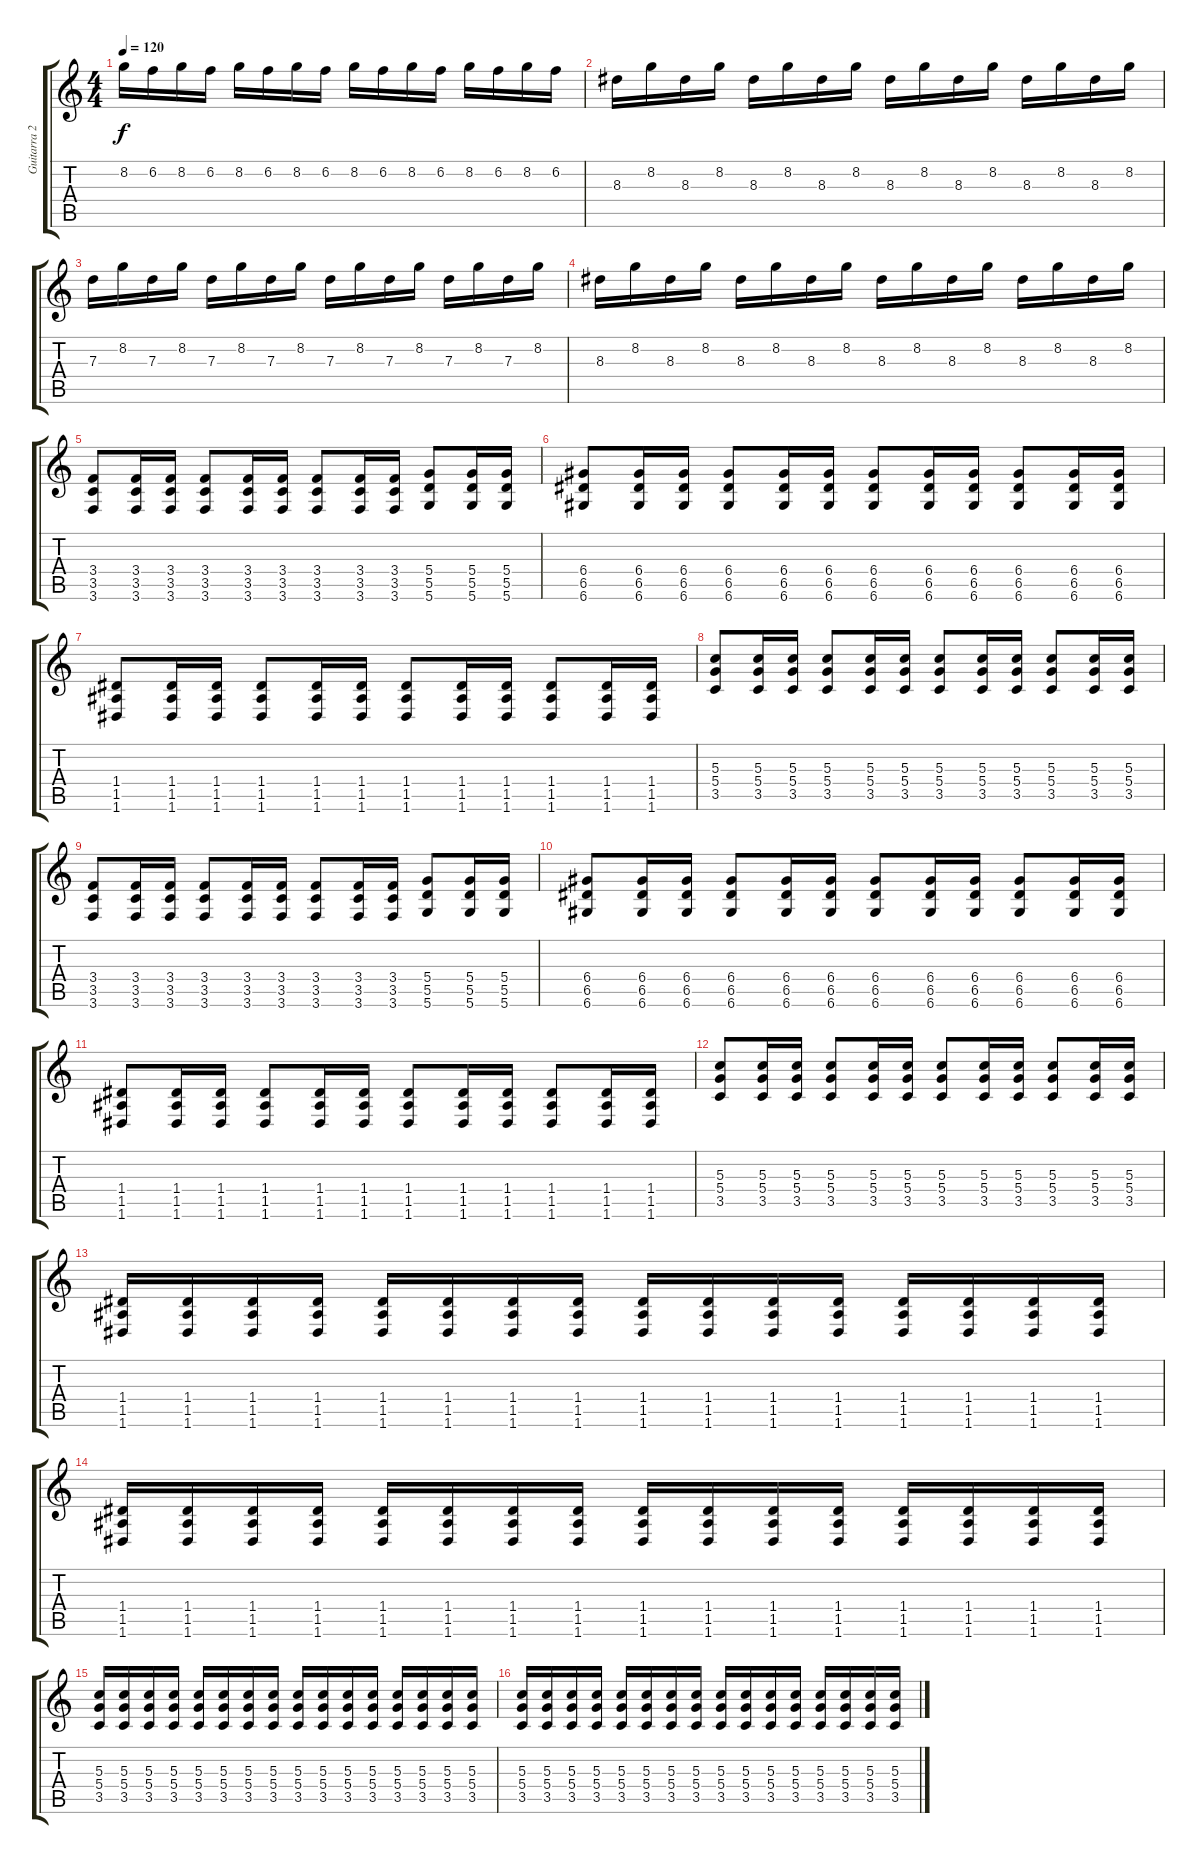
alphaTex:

\track ("Guitarra 2" "Guitarra 2") {instrument distortionguitar}
\staff {score tabs}
\tuning (E4 B3 G3 D3 A2 D2) {hide}
\ts (4 4)
\tempo 120
\clef g2
\ks c
8.2.16{dy f} 6.2.16 8.2.16 6.2.16 8.2.16 6.2.16 8.2.16 6.2.16 8.2.16 6.2.16 8.2.16 6.2.16 8.2.16 6.2.16 8.2.16 6.2.16 |
8.3.16 8.2.16 8.3.16 8.2.16 8.3.16 8.2.16 8.3.16 8.2.16 8.3.16 8.2.16 8.3.16 8.2.16 8.3.16 8.2.16 8.3.16 8.2.16 |
7.3.16 8.2.16 7.3.16 8.2.16 7.3.16 8.2.16 7.3.16 8.2.16 7.3.16 8.2.16 7.3.16 8.2.16 7.3.16 8.2.16 7.3.16 8.2.16 |
8.3.16 8.2.16 8.3.16 8.2.16 8.3.16 8.2.16 8.3.16 8.2.16 8.3.16 8.2.16 8.3.16 8.2.16 8.3.16 8.2.16 8.3.16 8.2.16 |
(3.4 3.5 3.6).8 (3.4 3.5 3.6).16 (3.4 3.5 3.6).16 (3.4 3.5 3.6).8 (3.4 3.5 3.6).16 (3.4 3.5 3.6).16 (3.4 3.5 3.6).8 (3.4 3.5 3.6).16 (3.4 3.5 3.6).16 (5.4 5.5 5.6).8 (5.4 5.5 5.6).16 (5.4 5.5 5.6).16 |
(6.4 6.5 6.6).8 (6.4 6.5 6.6).16 (6.4 6.5 6.6).16 (6.4 6.5 6.6).8 (6.4 6.5 6.6).16 (6.4 6.5 6.6).16 (6.4 6.5 6.6).8 (6.4 6.5 6.6).16 (6.4 6.5 6.6).16 (6.4 6.5 6.6).8 (6.4 6.5 6.6).16 (6.4 6.5 6.6).16 |
(1.4 1.5 1.6).8 (1.4 1.5 1.6).16 (1.4 1.5 1.6).16 (1.4 1.5 1.6).8 (1.4 1.5 1.6).16 (1.4 1.5 1.6).16 (1.4 1.5 1.6).8 (1.4 1.5 1.6).16 (1.4 1.5 1.6).16 (1.4 1.5 1.6).8 (1.4 1.5 1.6).16 (1.4 1.5 1.6).16 |
(5.3 5.4 3.5).8 (5.3 5.4 3.5).16 (5.3 5.4 3.5).16 (5.3 5.4 3.5).8 (5.3 5.4 3.5).16 (5.3 5.4 3.5).16 (5.3 5.4 3.5).8 (5.3 5.4 3.5).16 (5.3 5.4 3.5).16 (5.3 5.4 3.5).8 (5.3 5.4 3.5).16 (5.3 5.4 3.5).16 |
(3.4 3.5 3.6).8 (3.4 3.5 3.6).16 (3.4 3.5 3.6).16 (3.4 3.5 3.6).8 (3.4 3.5 3.6).16 (3.4 3.5 3.6).16 (3.4 3.5 3.6).8 (3.4 3.5 3.6).16 (3.4 3.5 3.6).16 (5.4 5.5 5.6).8 (5.4 5.5 5.6).16 (5.4 5.5 5.6).16 |
(6.4 6.5 6.6).8 (6.4 6.5 6.6).16 (6.4 6.5 6.6).16 (6.4 6.5 6.6).8 (6.4 6.5 6.6).16 (6.4 6.5 6.6).16 (6.4 6.5 6.6).8 (6.4 6.5 6.6).16 (6.4 6.5 6.6).16 (6.4 6.5 6.6).8 (6.4 6.5 6.6).16 (6.4 6.5 6.6).16 |
(1.4 1.5 1.6).8 (1.4 1.5 1.6).16 (1.4 1.5 1.6).16 (1.4 1.5 1.6).8 (1.4 1.5 1.6).16 (1.4 1.5 1.6).16 (1.4 1.5 1.6).8 (1.4 1.5 1.6).16 (1.4 1.5 1.6).16 (1.4 1.5 1.6).8 (1.4 1.5 1.6).16 (1.4 1.5 1.6).16 |
(5.3 5.4 3.5).8 (5.3 5.4 3.5).16 (5.3 5.4 3.5).16 (5.3 5.4 3.5).8 (5.3 5.4 3.5).16 (5.3 5.4 3.5).16 (5.3 5.4 3.5).8 (5.3 5.4 3.5).16 (5.3 5.4 3.5).16 (5.3 5.4 3.5).8 (5.3 5.4 3.5).16 (5.3 5.4 3.5).16 |
(1.4 1.5 1.6).16 (1.4 1.5 1.6).16 (1.4 1.5 1.6).16 (1.4 1.5 1.6).16 (1.4 1.5 1.6).16 (1.4 1.5 1.6).16 (1.4 1.5 1.6).16 (1.4 1.5 1.6).16 (1.4 1.5 1.6).16 (1.4 1.5 1.6).16 (1.4 1.5 1.6).16 (1.4 1.5 1.6).16 (1.4 1.5 1.6).16 (1.4 1.5 1.6).16 (1.4 1.5 1.6).16 (1.4 1.5 1.6).16 |
(1.4 1.5 1.6).16 (1.4 1.5 1.6).16 (1.4 1.5 1.6).16 (1.4 1.5 1.6).16 (1.4 1.5 1.6).16 (1.4 1.5 1.6).16 (1.4 1.5 1.6).16 (1.4 1.5 1.6).16 (1.4 1.5 1.6).16 (1.4 1.5 1.6).16 (1.4 1.5 1.6).16 (1.4 1.5 1.6).16 (1.4 1.5 1.6).16 (1.4 1.5 1.6).16 (1.4 1.5 1.6).16 (1.4 1.5 1.6).16 |
(5.3 5.4 3.5).16 (5.3 5.4 3.5).16 (5.3 5.4 3.5).16 (5.3 5.4 3.5).16 (5.3 5.4 3.5).16 (5.3 5.4 3.5).16 (5.3 5.4 3.5).16 (5.3 5.4 3.5).16 (5.3 5.4 3.5).16 (5.3 5.4 3.5).16 (5.3 5.4 3.5).16 (5.3 5.4 3.5).16 (5.3 5.4 3.5).16 (5.3 5.4 3.5).16 (5.3 5.4 3.5).16 (5.3 5.4 3.5).16 |
(5.3 5.4 3.5).16 (5.3 5.4 3.5).16 (5.3 5.4 3.5).16 (5.3 5.4 3.5).16 (5.3 5.4 3.5).16 (5.3 5.4 3.5).16 (5.3 5.4 3.5).16 (5.3 5.4 3.5).16 (5.3 5.4 3.5).16 (5.3 5.4 3.5).16 (5.3 5.4 3.5).16 (5.3 5.4 3.5).16 (5.3 5.4 3.5).16 (5.3 5.4 3.5).16 (5.3 5.4 3.5).16 (5.3 5.4 3.5).16
